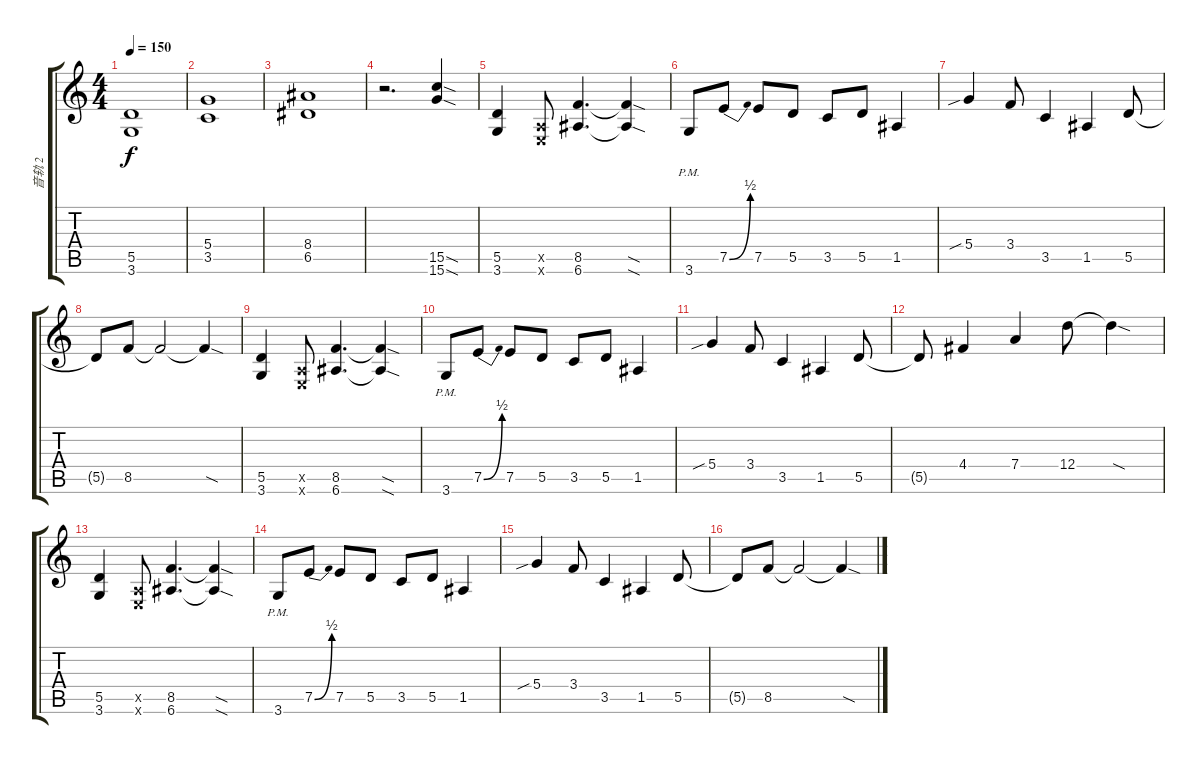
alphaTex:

\track ("音轨 2" "音轨 2") {instrument distortionguitar}
\staff {score tabs}
\tuning (E4 B3 G3 D3 A2 E2) {hide}
\ts (4 4)
\tempo 150
\clef g2
\ks c
(5.5 3.6).1{dy f} |
(5.4 3.5).1 |
(8.4 6.5).1 |
r.2{d} (15.5{sod} 15.6{sod}).4 |
(5.5 3.6).4 (0.5{x} 0.6{x}).8 (8.5 6.6).4{d} (8.5{sod t} 6.6{sod t}).4 |
3.6{pm}.8 7.5{be (bend 0 0 60 2)}.8 7.5.8 5.5.8 3.5.8 5.5.8 1.5.4 |
5.4{sib}.4 3.4.8 3.5.4 1.5.4 5.5.8 |
5.5{t}.8 8.5.8 8.5{t}.2 8.5{sod t}.4 |
(5.5 3.6).4 (0.5{x} 0.6{x}).8 (8.5 6.6).4{d} (8.5{sod t} 6.6{sod t}).4 |
3.6{pm}.8 7.5{be (bend 0 0 60 2)}.8 7.5.8 5.5.8 3.5.8 5.5.8 1.5.4 |
5.4{sib}.4 3.4.8 3.5.4 1.5.4 5.5.8 |
5.5{t}.8 4.4.4 7.4.4 12.4.8 12.4{sod t}.4 |
(5.5 3.6).4 (0.5{x} 0.6{x}).8 (8.5 6.6).4{d} (8.5{sod t} 6.6{sod t}).4 |
3.6{pm}.8 7.5{be (bend 0 0 60 2)}.8 7.5.8 5.5.8 3.5.8 5.5.8 1.5.4 |
5.4{sib}.4 3.4.8 3.5.4 1.5.4 5.5.8 |
5.5{t}.8 8.5.8 8.5{t}.2 8.5{sod t}.4
